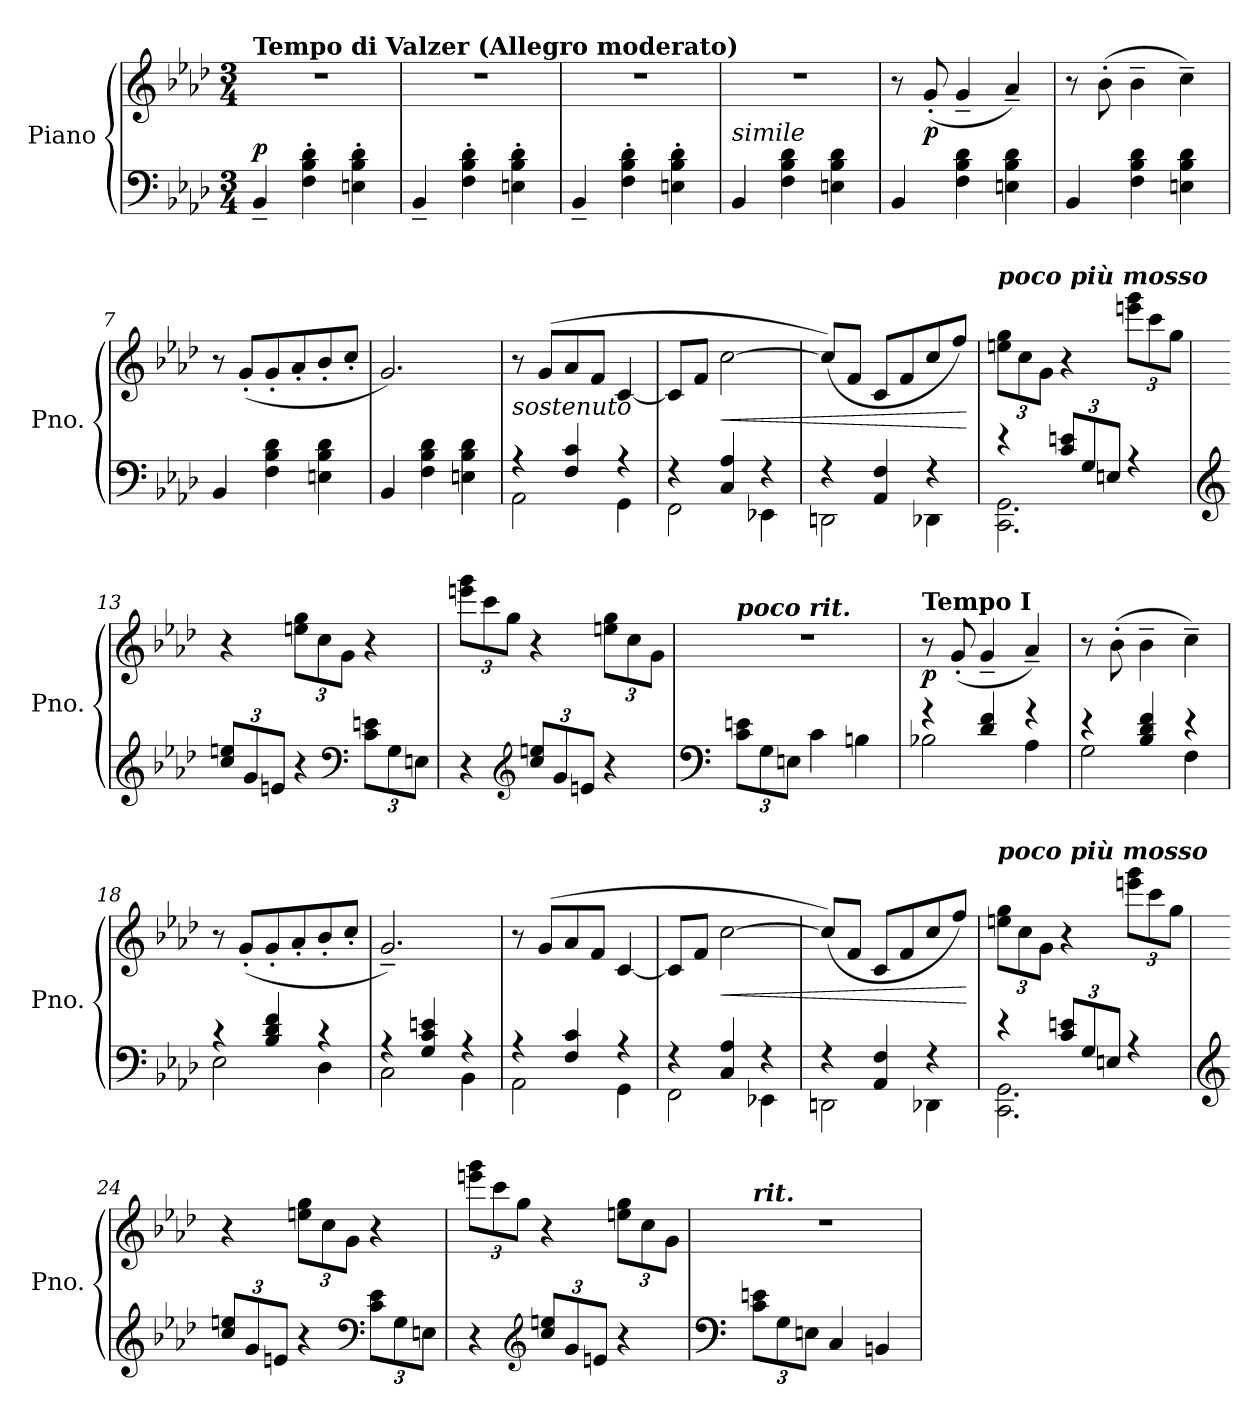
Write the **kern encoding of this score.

**kern	**kern	**dynam
*part1	*part1	*part1
*staff2	*staff1	*staff1/2
*I"Piano	*	*
*I'Pno.	*	*
*clefF4	*clefG2	*
*k[b-e-a-d-]	*k[b-e-a-d-]	*
*M3/4	*M3/4	*
=1	=1	=1
!	!LO:TX:a:B:t=Tempo di Valzer (Allegro moderato)	!
!	!	!LO:DY:a=2
4BB-~/	2.r	p
4F\' 4B-\' 4d-\'	.	.
4En\' 4B-\' 4d-\'	.	.
=2	=2	=2
4BB-~/	2.r	.
4F\' 4B-\' 4d-\'	.	.
4En\' 4B-\' 4d-\'	.	.
=3	=3	=3
4BB-~/	2.r	.
4F\' 4B-\' 4d-\'	.	.
4En\' 4B-\' 4d-\'	.	.
=4	=4	=4
!LO:TX:i:t=simile	!	!
4BB-/	2.r	.
4F\ 4B-\ 4d-\	.	.
4En\ 4B-\ 4d-\	.	.
=5	=5	=5
4BB-/	8r	.
!	!	!LO:DY:b
.	(<8g'/	p
4F\ 4B-\ 4d-\	4g~/	.
4En\ 4B-\ 4d-\	4a-~/)	.
=6	=6	=6
4BB-/	8r	.
.	(>8b-'\	.
4F\ 4B-\ 4d-\	4b-~\	.
4En\ 4B-\ 4d-\	4cc~\)	.
!!LO:LB:g=z
=7	=7	=7
4BB-/	8r	.
.	(<8g'/L	.
4F\ 4B-\ 4d-\	8g'/	.
.	8a-'/	.
4En\ 4B-\ 4d-\	8b-'/	.
.	8cc'/J	.
=8	=8	=8
4BB-/	2.g/)	.
4F\ 4B-\ 4d-\	.	.
4En\ 4B-\ 4d-\	.	.
=9	=9	=9
*^	*	*
!LO:TX:i:t=sostenuto	!	!	!
4r	2AA-\	8r	.
.	.	(>8g/L	.
4F/ 4c/	.	8a-/	.
.	.	8f/J	.
4r	4GG\	[4c/	.
=10	=10	=10	=10
4r	2FF\	8c/L]	.
.	.	8f/J	.
!	!	!	!LO:HP:b
4C/ 4A-/	.	[2cc\	<
4r	4EE-X\	.	.
=11	=11	=11	=11
4r	2DDn\	(<8cc/L])	.
.	.	8f/J	.
4AA-/ 4F/	.	8c/L	.
.	.	8f/	.
4r	4DD-X\	8cc/	.
.	.	8ff/J)	.
*v	*v	*	*
.	.	[
!!LO:LB:g=z
=12	=12	=12
*^	*	*
*	*	*Xbrackettup	*
!	!	!LO:TX:a:Bi:t=poco più mosso	!
!	!	!	!LO:DY:b
!	!	!	!LO:DY:n=1:b
4r	2.CC\ 2.GG\	(>12een\ 12gg\L	pp other-dynamics
.	.	12cc\	.
.	.	12g\J	.
*Xbrackettup	*	*	*
12c/ 12en/L	.	4r	.
12G/	.	.	.
12En/J)	.	.	.
4r	.	(>12eeen\ 12ggg\L	.
.	.	12ccc\	.
.	.	12gg\J	.
*v	*v	*	*
=13	=13	=13
*clefG2	*	*
12cc/ 12een/L	4r	.
12g/	.	.
12en/J)	.	.
4r	(>12een\ 12gg\L	.
.	12cc\	.
.	12g\J	.
*clefF4	*	*
12c\ 12en\L	4r	.
12G\	.	.
12En\J)	.	.
=14	=14	=14
4r	(>12eeen\ 12ggg\L	.
.	12ccc\	.
.	12gg\J	.
*clefG2	*	*
12cc/ 12een/L	4r	.
12g/	.	.
12en/J)	.	.
4r	(>12een\ 12gg\L	.
.	12cc\	.
.	12g\J	.
=15	=15	=15
*clefF4	*	*
!	!LO:TX:a:Bi:t=poco rit.	!
12c\ 12en\L	2.r	.
12G\	.	.
12En\J)	.	.
4c\	.	.
4Bn\	.	.
!!LO:LB:g=z
=16	=16	=16
*^	*	*
!	!	!LO:TX:a:B:t=Tempo I	!
!	!	!	!LO:DY:b
4r	2B-X\	8r	p
.	.	(<8g'/	.
4d-/ 4f/	.	4g~/	.
4r	4A-\	4a-~/)	.
=17	=17	=17	=17
4r	2G\	8r	.
.	.	(>8b-'\	.
4B-/ 4d-/ 4f/	.	4b-~\	.
4r	4F\	4cc~\)	.
=18	=18	=18	=18
4r	2E-\	8r	.
.	.	(<8g'/L	.
4B-/ 4d-/ 4f/	.	8g'/	.
.	.	8a-'/	.
4r	4D-\	8b-'/	.
.	.	8cc'/J	.
=19	=19	=19	=19
4r	2C\	2.g~/)	.
4G/ 4c/ 4en/	.	.	.
4r	4BB-\	.	.
=20	=20	=20	=20
4r	2AA-\	8r	.
.	.	(>8g/L	.
4F/ 4c/	.	8a-/	.
.	.	8f/J	.
4r	4GG\	[4c/	.
=21	=21	=21	=21
4r	2FF\	8c/L]	.
.	.	8f/J	.
!	!	!	!LO:HP:b
4C/ 4A-/	.	[2cc\	<
4r	4EE-X\	.	.
!!LO:PB:g=z
=22	=22	=22	=22
4r	2DDn\	(<8cc/L])	.
.	.	8f/J	.
4AA-/ 4F/	.	8c/L	.
.	.	8f/	.
4r	4DD-X\	8cc/	.
.	.	8ff/J)	.
*v	*v	*	*
.	.	[
=23	=23	=23
*^	*	*
!	!	!LO:TX:a:Bi:t=poco più mosso	!
4r	2.CC\ 2.GG\	(>12een\ 12gg\L	.
.	.	12cc\	.
.	.	12g\J	.
12c/ 12en/L	.	4r	.
12G/	.	.	.
12En/J)	.	.	.
4r	.	(>12eeen\ 12ggg\L	.
.	.	12ccc\	.
.	.	12gg\J	.
*v	*v	*	*
=24	=24	=24
*clefG2	*	*
12cc/ 12een/L	4r	.
12g/	.	.
12en/J)	.	.
4r	(>12een\ 12gg\L	.
.	12cc\	.
.	12g\J	.
*clefF4	*	*
12c\ 12e\L	4r	.
12G\	.	.
12En\J)	.	.
=25	=25	=25
4r	(>12eeen\ 12ggg\L	.
.	12ccc\	.
.	12gg\J	.
*clefG2	*	*
12cc/ 12een/L	4r	.
12g/	.	.
12en/J)	.	.
4r	(>12een\ 12gg\L	.
.	12cc\	.
.	12g\J	.
!!LO:LB:g=z
=26	=26	=26
*clefF4	*	*
!	!LO:TX:a:Bi:t=rit.	!
12c\ 12en\L	2.r	.
12G\	.	.
12En\J	.	.
4C/	.	.
4BBn/)	.	.
=	=	=
*-	*-	*-
